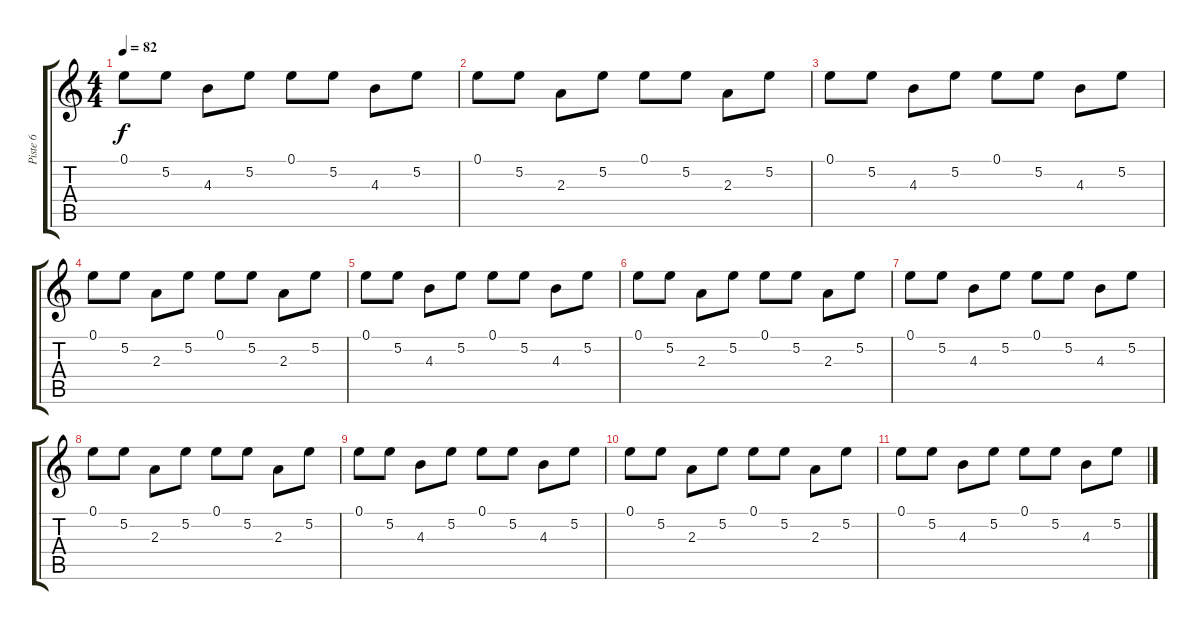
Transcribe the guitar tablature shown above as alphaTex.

\track ("Piste 6" "Piste 6") {instrument overdrivenguitar}
\staff {score tabs}
\tuning (E4 B3 G3 D3 A2 E2) {hide}
\ts (4 4)
\tempo 82
\clef g2
\ks c
0.1.8{dy f} 5.2.8 4.3.8 5.2.8 0.1.8 5.2.8 4.3.8 5.2.8 |
0.1.8 5.2.8 2.3.8 5.2.8 0.1.8 5.2.8 2.3.8 5.2.8 |
0.1.8 5.2.8 4.3.8 5.2.8 0.1.8 5.2.8 4.3.8 5.2.8 |
0.1.8 5.2.8 2.3.8 5.2.8 0.1.8 5.2.8 2.3.8 5.2.8 |
0.1.8 5.2.8 4.3.8 5.2.8 0.1.8 5.2.8 4.3.8 5.2.8 |
0.1.8 5.2.8 2.3.8 5.2.8 0.1.8 5.2.8 2.3.8 5.2.8 |
0.1.8 5.2.8 4.3.8 5.2.8 0.1.8 5.2.8 4.3.8 5.2.8 |
0.1.8 5.2.8 2.3.8 5.2.8 0.1.8 5.2.8 2.3.8 5.2.8 |
0.1.8 5.2.8 4.3.8 5.2.8 0.1.8 5.2.8 4.3.8 5.2.8 |
0.1.8 5.2.8 2.3.8 5.2.8 0.1.8 5.2.8 2.3.8 5.2.8 |
0.1.8 5.2.8 4.3.8 5.2.8 0.1.8 5.2.8 4.3.8 5.2.8
